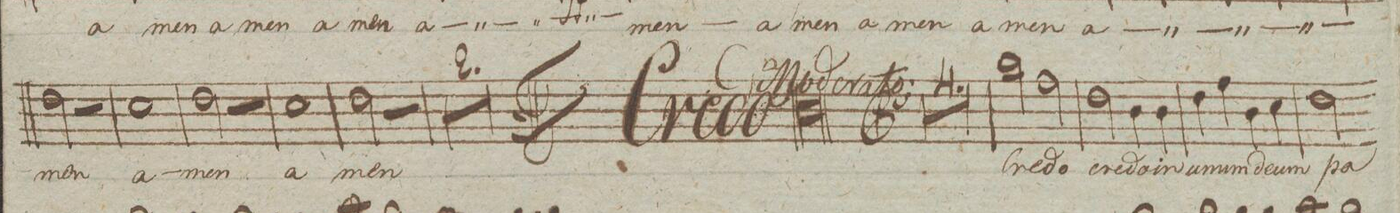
**kern	**text	**dynam
*I"Alto.	*	*
*clefC3	*	*
*k[]	*	*
*met(c|)	*	*
*M2/2	*	*
2e\	-men	.
2r	.	.
=229	=229	=229
1d\	a-	.
=230	=230	=230
2e\	-men	.
2r	.	.
=231	=231	=231
1d\	a-	.
=232	=232	=232
2e\	-men	.
2r	.	.
=233	=233	=233
1r	.	.
=234	=234	=234
1r	.	.
==	==	==
*-	*-	*-
